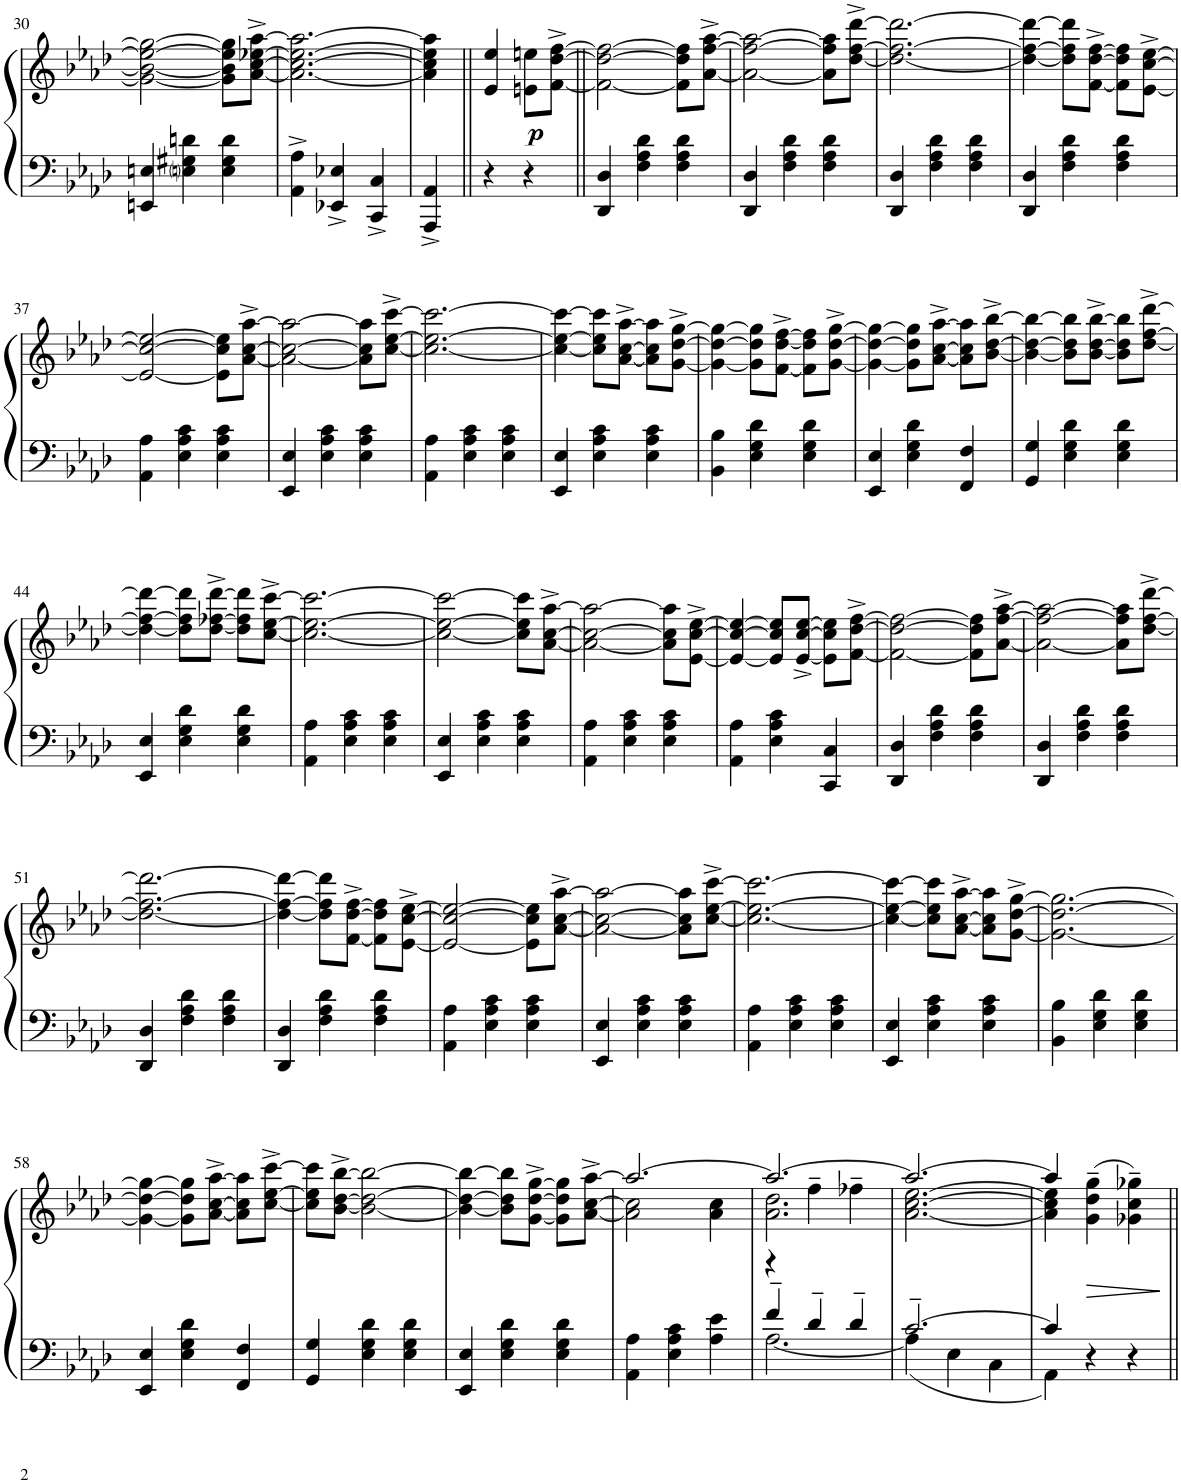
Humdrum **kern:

**kern	**kern	**dynam
*part1	*part1	*part1
*staff2	*staff1	*staff1/2
*I"Piano	*	*
*I'Pno.	*	*
!!LO:PB:g=z
*clefF4	*clefG2	*
*k[b-e-a-d-]	*k[b-e-a-d-]	*
*M3/4	*M3/4	*
=30	=30	=30
4EEn/ 4En/	2g#\_ 2b\_ 2ee\_ 2gg#\_	.
4Eni\ 4G#X\ 4dn\	.	.
4E\ 4G#\ 4d\	8g#\] 8b\] 8ee\] 8gg#\]L	.
.	[8a-\^ [>8cc\^ [8ee-X\^ [8aa-\^J	.
=31	=31	=31
4AA-\^ 4A-\^	2.a-\_ 2.cc\_ 2.ee-\_ 2.aa-\_	.
4EE-X/^ 4E-X/^	.	.
4CC/^ 4C/^	.	.
=32	=32	=32
4AAA-/^ 4AA-/^	4a-\] 4cc\] 4ee-\] 4aa-\]	.
=32X1||	=32X1||	=32X1||
4r	4e-/ 4ee-/	.
!	!	!LO:DY:b
4r	8en\ 8een\L	p
.	[8f\^ [>8dd-\^ [8ff\^J	.
=33||	=33||	=33||
4DD-/ 4D-/	2f\_ 2dd-\_ 2ff\_	.
4F\ 4A-\ 4d-\	.	.
4F\ 4A-\ 4d-\	8f\] 8dd-\] 8ff\]L	.
.	[8a-\^ [>8ff\^ [8aa-\^J	.
=34	=34	=34
4DD-/ 4D-/	2a-\_ 2ff\_ 2aa-\_	.
4F\ 4A-\ 4d-\	.	.
4F\ 4A-\ 4d-\	8a-\] 8ff\] 8aa-\]L	.
.	[8dd-\^ [8ff\^ [8ddd-\^J	.
=35	=35	=35
4DD-/ 4D-/	2.dd-\_ 2.ff\_ 2.ddd-\_	.
4F\ 4A-\ 4d-\	.	.
4F\ 4A-\ 4d-\	.	.
=36	=36	=36
4DD-/ 4D-/	4dd-\_ 4ff\_ 4ddd-\_	.
4F\ 4A-\ 4d-\	8dd-\] 8ff\] 8ddd-\]L	.
.	[8f\^ [>8dd-\^ [8ff\^J	.
4F\ 4A-\ 4d-\	8f\] 8dd-\] 8ff\]L	.
.	[8e-\^ [>8cc\^ [8ee-\^J	.
!!LO:LB:g=z
=37	=37	=37
4AA-\ 4A-\	2e-/_ 2cc/_ 2ee-/_	.
4E-\ 4A-\ 4c\	.	.
4E-\ 4A-\ 4c\	8e-\] 8cc\] 8ee-\]L	.
.	[8a-\^ [8cc\^ [8aa-\^J	.
=38	=38	=38
4EE-/ 4E-/	2a-\_ 2cc\_ 2aa-\_	.
4E-\ 4A-\ 4c\	.	.
4E-\ 4A-\ 4c\	8a-\] 8cc\] 8aa-\]L	.
.	[8cc\^ [8ee-\^ [8ccc\^J	.
=39	=39	=39
4AA-\ 4A-\	2.cc\_ 2.ee-\_ 2.ccc\_	.
4E-\ 4A-\ 4c\	.	.
4E-\ 4A-\ 4c\	.	.
=40	=40	=40
4EE-/ 4E-/	4cc\_ 4ee-\_ 4ccc\_	.
4E-\ 4A-\ 4c\	8cc\] 8ee-\] 8ccc\]L	.
.	[8a-\^ [8cc\^ [8aa-\^J	.
4E-\ 4A-\ 4c\	8a-\] 8cc\] 8aa-\]L	.
.	[8g\^ [8dd-\^ [8gg\^J	.
=41	=41	=41
4BB-\ 4B-\	4g\_ 4dd-\_ 4gg\_	.
4E-\ 4G\ 4d-\	8g\] 8dd-\] 8gg\]L	.
.	[8f\^ [<8dd-\^ [8ff\^J	.
4E-\ 4G\ 4d-\	8f\] 8dd-\] 8ff\]L	.
.	[8g\^ [8dd-\^ [8gg\^J	.
=42	=42	=42
4EE-/ 4E-/	4g\_ 4dd-\_ 4gg\_	.
4E-\ 4G\ 4d-\	8g\] 8dd-\] 8gg\]L	.
.	[8a-\^ [8cc\^ [8aa-\^J	.
4FF/ 4F/	8a-\] 8cc\] 8aa-\]L	.
.	[8b-\^ [8dd-\^ [8bb-\^J	.
=43	=43	=43
4GG/ 4G/	4b-\_ 4dd-\_ 4bb-\_	.
4E-\ 4G\ 4d-\	8b-\] 8dd-\] 8bb-\]L	.
.	[8b-\^ [8dd-\^ [8bb-\^J	.
4E-\ 4G\ 4d-\	8b-\] 8dd-\] 8bb-\]L	.
.	[8dd-\^ [8ff\^ [8ddd-\^J	.
!!LO:LB:g=z
=44	=44	=44
4EE-/ 4E-/	4dd-\_ 4ff\_ 4ddd-\_	.
4E-\ 4G\ 4d-\	8dd-\] 8ff\] 8ddd-\]L	.
.	[8dd-\^ [8ff-X\^ [8ddd-\^J	.
4E-\ 4G\ 4d-\	8dd-\] 8ff-\] 8ddd-\]L	.
.	[8cc\^ [8ee-\^ [8ccc\^J	.
=45	=45	=45
4AA-\ 4A-\	2.cc\_ 2.ee-\_ 2.ccc\_	.
4E-\ 4A-\ 4c\	.	.
4E-\ 4A-\ 4c\	.	.
=46	=46	=46
4EE-/ 4E-/	2cc\_ 2ee-\_ 2ccc\_	.
4E-\ 4A-\ 4c\	.	.
4E-\ 4A-\ 4c\	8cc\] 8ee-\] 8ccc\]L	.
.	[8a-\^ [8cc\^ [8aa-\^J	.
=47	=47	=47
4AA-\ 4A-\	2a-\_ 2cc\_ 2aa-\_	.
4E-\ 4A-\ 4c\	.	.
4E-\ 4A-\ 4c\	8a-\] 8cc\] 8aa-\]L	.
.	[8e-\^ [>8cc\^ [8ee-\^J	.
=48	=48	=48
4AA-\ 4A-\	4e-/_ 4cc/_ 4ee-/_	.
4E-\ 4A-\ 4c\	8e-/] 8cc/] 8ee-/]L	.
.	[8e-/^ [>8cc/^ [8ee-/^J	.
4CC/ 4C/	8e-\] 8cc\] 8ee-\]L	.
.	[8f\^ [>8dd-\^ [8ff\^J	.
=49	=49	=49
4DD-/ 4D-/	2f\_ 2dd-\_ 2ff\_	.
4F\ 4A-\ 4d-\	.	.
4F\ 4A-\ 4d-\	8f\] 8dd-\] 8ff\]L	.
.	[8a-\^ [>8ff\^ [8aa-\^J	.
=50	=50	=50
4DD-/ 4D-/	2a-\_ 2ff\_ 2aa-\_	.
4F\ 4A-\ 4d-\	.	.
4F\ 4A-\ 4d-\	8a-\] 8ff\] 8aa-\]L	.
.	[8dd-\^ [8ff\^ [8ddd-\^J	.
!!LO:LB:g=z
=51	=51	=51
4DD-/ 4D-/	2.dd-\_ 2.ff\_ 2.ddd-\_	.
4F\ 4A-\ 4d-\	.	.
4F\ 4A-\ 4d-\	.	.
=52	=52	=52
4DD-/ 4D-/	4dd-\_ 4ff\_ 4ddd-\_	.
4F\ 4A-\ 4d-\	8dd-\] 8ff\] 8ddd-\]L	.
.	[8f\^ [>8dd-\^ [8ff\^J	.
4F\ 4A-\ 4d-\	8f\] 8dd-\] 8ff\]L	.
.	[8e-\^ [>8cc\^ [8ee-\^J	.
=53	=53	=53
4AA-\ 4A-\	2e-/_ 2cc/_ 2ee-/_	.
4E-\ 4A-\ 4c\	.	.
4E-\ 4A-\ 4c\	8e-\] 8cc\] 8ee-\]L	.
.	[8a-\^ [8cc\^ [8aa-\^J	.
=54	=54	=54
4EE-/ 4E-/	2a-\_ 2cc\_ 2aa-\_	.
4E-\ 4A-\ 4c\	.	.
4E-\ 4A-\ 4c\	8a-\] 8cc\] 8aa-\]L	.
.	[8cc\^ [8ee-\^ [8ccc\^J	.
=55	=55	=55
4AA-\ 4A-\	2.cc\_ 2.ee-\_ 2.ccc\_	.
4E-\ 4A-\ 4c\	.	.
4E-\ 4A-\ 4c\	.	.
=56	=56	=56
4EE-/ 4E-/	4cc\_ 4ee-\_ 4ccc\_	.
4E-\ 4A-\ 4c\	8cc\] 8ee-\] 8ccc\]L	.
.	[8a-\^ [8cc\^ [8aa-\^J	.
4E-\ 4A-\ 4c\	8a-\] 8cc\] 8aa-\]L	.
.	[8g\^ [8dd-\^ [8gg\^J	.
=57	=57	=57
4BB-\ 4B-\	2.g\_ 2.dd-\_ 2.gg\_	.
4E-\ 4G\ 4d-\	.	.
4E-\ 4G\ 4d-\	.	.
!!LO:LB:g=z
=58	=58	=58
4EE-/ 4E-/	4g\_ 4dd-\_ 4gg\_	.
4E-\ 4G\ 4d-\	8g\] 8dd-\] 8gg\]L	.
.	[8a-\^ [8cc\^ [8aa-\^J	.
4FF/ 4F/	8a-\] 8cc\] 8aa-\]L	.
.	[8cc\^ [8ee-\^ [8ccc\^J	.
=59	=59	=59
4GG/ 4G/	8cc\] 8ee-\] 8ccc\]L	.
.	[8b-\^ [8dd-\^ [8bb-\^J	.
4E-\ 4G\ 4d-\	2b-\_ 2dd-\_ 2bb-\_	.
4E-\ 4G\ 4d-\	.	.
=60	=60	=60
4EE-/ 4E-/	4b-\_ 4dd-\_ 4bb-\_	.
4E-\ 4G\ 4d-\	8b-\] 8dd-\] 8bb-\]L	.
.	[8g\^ [8dd-\^ [8gg\^J	.
4E-\ 4G\ 4d-\	8g\] 8dd-\] 8gg\]L	.
.	[8a-\^ [>8cc\^ [>8aa-\^J	.
=61	=61	=61
*	*^	*
4AA-\ 4A-\	2.aa-/_	2a-\] 2cc\]	.
4E-\ 4A-\ 4c\	.	.	.
4A-\ 4e-\	.	4a-\ 4cc\	.
=62	=62	=62	=62
*^	*	*^	*
4f~/	[2.A-\	2.aa-/_	2.a-\ 2.dd-\	4r	.
4d-~/	.	.	.	4ff~>\	.
4d-~/	.	.	.	4ff-X~>\	.
*	*	*	*v	*v	*
=63	=63	=63	=63	=63
[2.c~/	4A-\]	2.aa-/_	[2.a-\ [>2.cc\ [>2.ee-\	.
.	4E-\	.	.	.
.	4C\	.	.	.
=64	=64	=64	=64	=64
4c/]	4AA-\	4aa-/]	4a-\] 4cc\] 4ee-\]	.
!	!	!	!	!LO:HP:b
4r	2ryy	(>4g\~> 4dd-\~> 4gg\~>	2ryy	>
4r	.	4g-X\~> 4cc\~> 4gg-X\~>)	.	.
*v	*v	*	*	*
*	*v	*v	*
.	.	]
=||	=||	=||
*-	*-	*-
